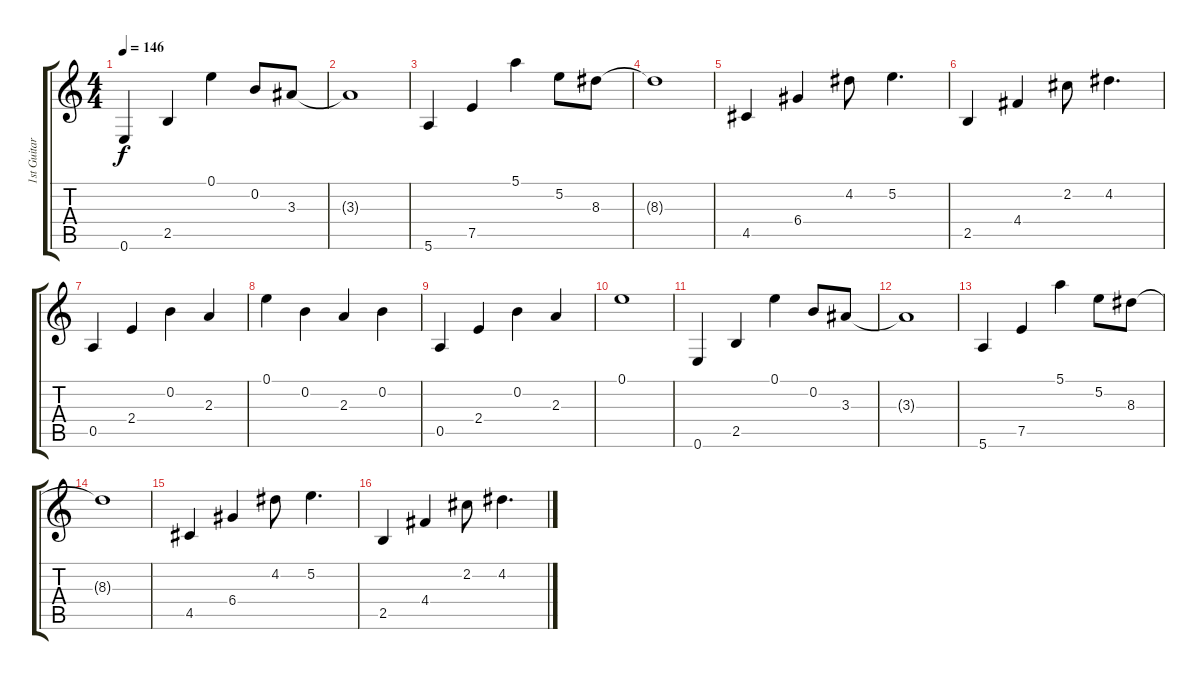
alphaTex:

\track ("1st Guitar" "1st Guitar") {instrument acousticguitarnylon}
\staff {score tabs}
\tuning (E4 B3 G3 D3 A2 E2) {hide}
\ts (4 4)
\tempo 146
\clef g2
\ks c
0.6.4{dy f instrument acousticguitarnylon} 2.5.4 0.1.4 0.2.8 3.3.8 |
3.3{t}.1 |
5.6.4 7.5.4 5.1.4 5.2.8 8.3.8 |
8.3{t}.1 |
4.5.4 6.4.4 4.2.8 5.2.4{d} |
2.5.4 4.4.4 2.2.8 4.2.4{d} |
0.5.4 2.4.4 0.2.4 2.3.4 |
0.1.4 0.2.4 2.3.4 0.2.4 |
0.5.4 2.4.4 0.2.4 2.3.4 |
0.1.1 |
0.6.4 2.5.4 0.1.4 0.2.8 3.3.8 |
3.3{t}.1 |
5.6.4 7.5.4 5.1.4 5.2.8 8.3.8 |
8.3{t}.1 |
4.5.4 6.4.4 4.2.8 5.2.4{d} |
2.5.4 4.4.4 2.2.8 4.2.4{d}
